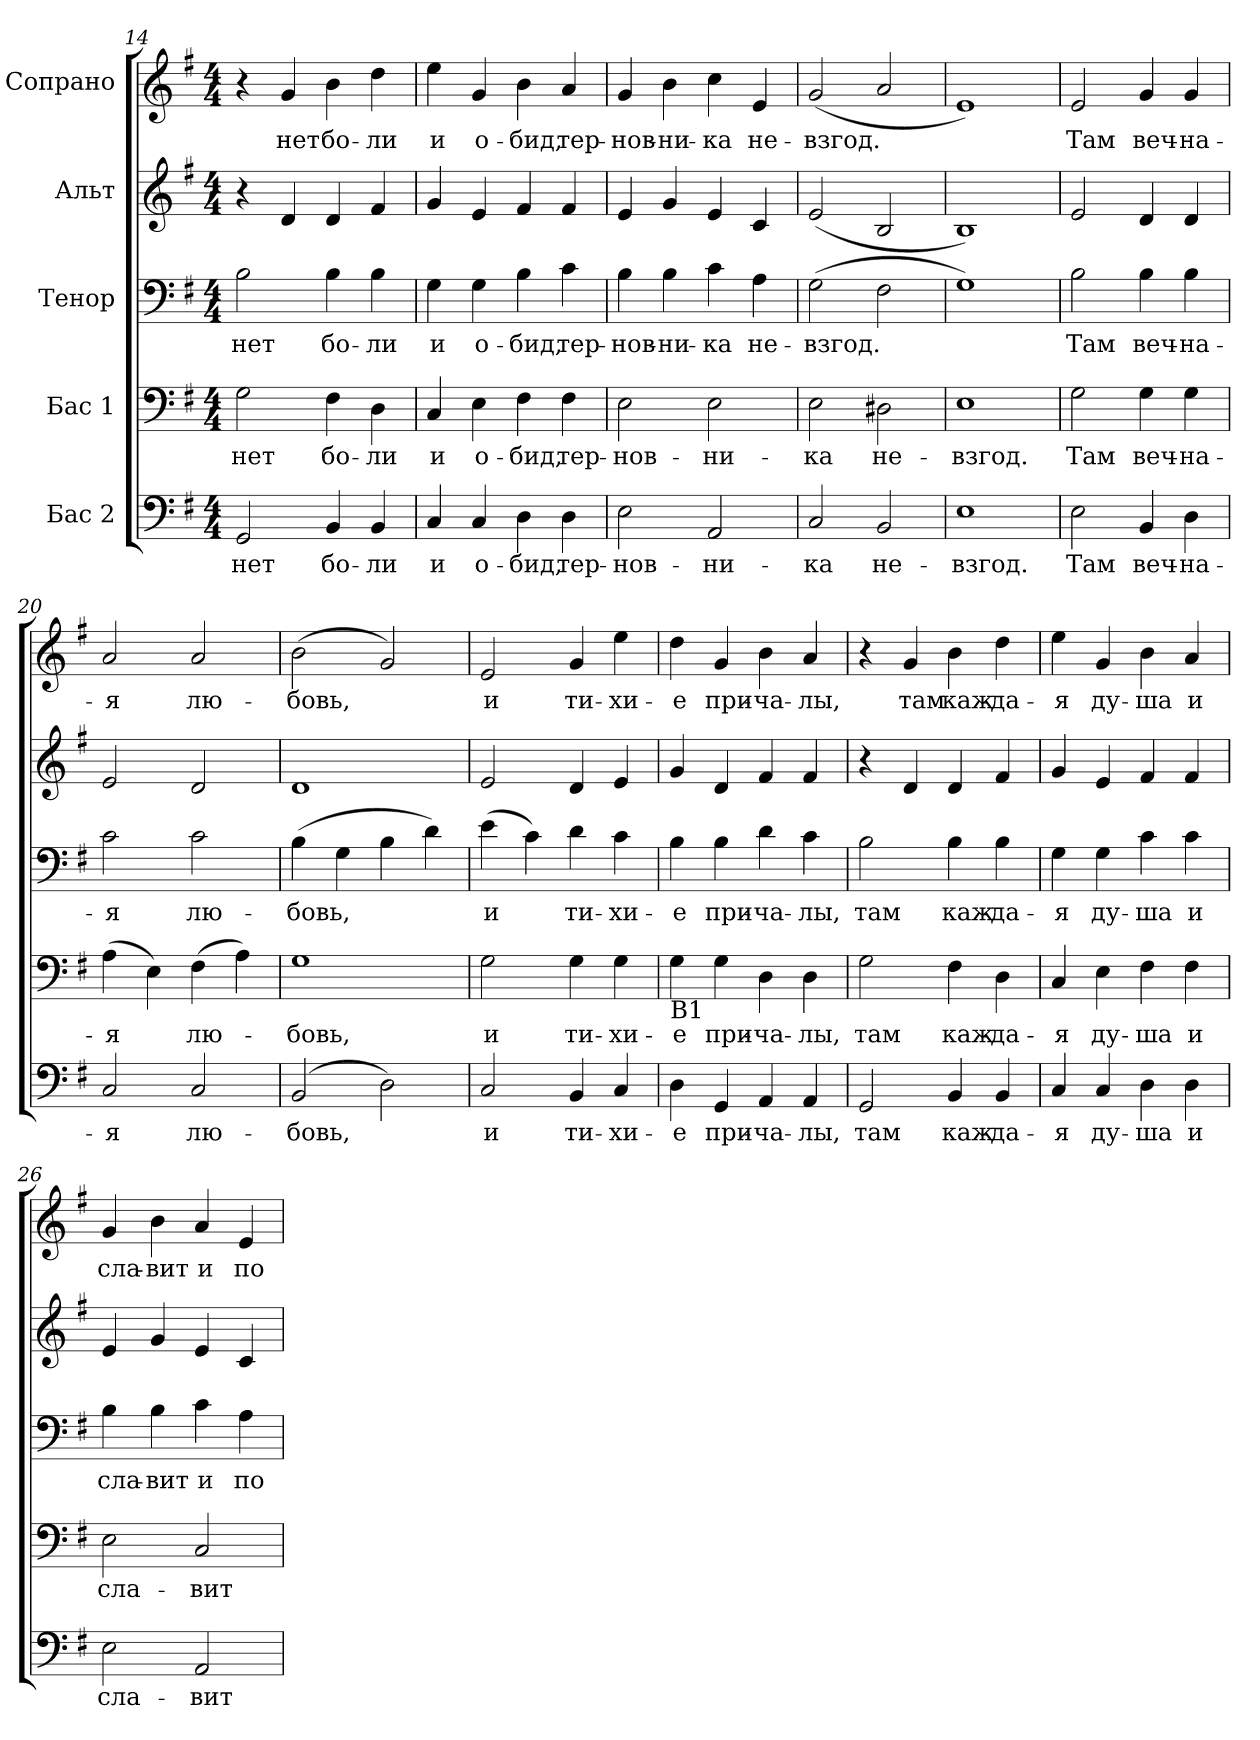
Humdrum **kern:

**kern	**text	**kern	**text	**kern	**text	**kern	**kern	**text
*part5	*part5	*part4	*part4	*part3	*part3	*part2	*part1	*part1
*staff5	*staff5	*staff4	*staff4	*staff3	*staff3	*staff2	*staff1	*staff1
*I"Бас 2	*	*I"Бас 1	*	*I"Тенор	*	*I"Альт	*I"Сопрано	*
*clefF4	*	*clefF4	*	*clefF4	*	*clefG2	*clefG2	*
*k[f#]	*	*k[f#]	*	*k[f#]	*	*k[f#]	*k[f#]	*
*M4/4	*	*M4/4	*	*M4/4	*	*M4/4	*M4/4	*
=14	=14	=14	=14	=14	=14	=14	=14	=14
!	!LO:LY:b	!	!LO:LY:b	!	!LO:LY:b	!	!	!
2GG/	нет	2G\	нет	2B\	нет	4r	4r	.
!	!	!	!	!	!	!	!	!LO:LY:b
.	.	.	.	.	.	4d/	4g/	нет
!	!LO:LY:b	!	!LO:LY:b	!	!LO:LY:b	!	!	!LO:LY:b
4BB/	бо-	4F#\	бо-	4B\	бо-	4d/	4b\	бо-
!	!LO:LY:b	!	!LO:LY:b	!	!LO:LY:b	!	!	!LO:LY:b
4BB/	-ли	4D\	-ли	4B\	-ли	4f#/	4dd\	-ли
=15	=15	=15	=15	=15	=15	=15	=15	=15
!	!LO:LY:b	!	!LO:LY:b	!	!LO:LY:b	!	!	!LO:LY:b
4C/	и	4C/	и	4G\	и	4g/	4ee\	и
!	!LO:LY:b	!	!LO:LY:b	!	!LO:LY:b	!	!	!LO:LY:b
4C/	о-	4E\	о-	4G\	о-	4e/	4g/	о-
!	!LO:LY:b	!	!LO:LY:b	!	!LO:LY:b	!	!	!LO:LY:b
4D\	-бид,	4F#\	-бид,	4B\	-бид,	4f#/	4b\	-бид,
!	!LO:LY:b	!	!LO:LY:b	!	!LO:LY:b	!	!	!LO:LY:b
4D\	тер-	4F#\	тер-	4c\	тер-	4f#/	4a/	тер-
=16	=16	=16	=16	=16	=16	=16	=16	=16
!	!LO:LY:b	!	!LO:LY:b	!	!LO:LY:b	!	!	!LO:LY:b
2E\	-нов-	2E\	-нов-	4B\	-нов-	4e/	4g/	-нов-
!	!	!	!	!	!LO:LY:b	!	!	!LO:LY:b
.	.	.	.	4B\	-ни-	4g/	4b\	-ни-
!	!LO:LY:b	!	!LO:LY:b	!	!LO:LY:b	!	!	!LO:LY:b
2AA/	-ни-	2E\	-ни-	4c\	-ка	4e/	4cc\	-ка
!	!	!	!	!	!LO:LY:b	!	!	!LO:LY:b
.	.	.	.	4A\	не-	4c/	4e/	не-
=17	=17	=17	=17	=17	=17	=17	=17	=17
!	!LO:LY:b	!	!LO:LY:b	!	!LO:LY:b	!	!	!LO:LY:b
2C/	-ка	2E\	-ка	(2G\	-взгод.	(2e/	(2g/	-взгод.
!	!LO:LY:b	!	!LO:LY:b	!	!	!	!	!
2BB/	не-	2D#X\	не-	2F#\	.	2B/	2a/	.
=18	=18	=18	=18	=18	=18	=18	=18	=18
!	!LO:LY:b	!	!LO:LY:b	!	!	!	!	!
1E	-взгод.	1E	-взгод.	1G)	.	1B)	1e)	.
!!LO:PB:g=z
=19	=19	=19	=19	=19	=19	=19	=19	=19
!	!LO:LY:b	!	!LO:LY:b	!	!LO:LY:b	!	!	!LO:LY:b
2E\	Там	2G\	Там	2B\	Там	2e/	2e/	Там
!	!LO:LY:b	!	!LO:LY:b	!	!LO:LY:b	!	!	!LO:LY:b
4BB/	веч-	4G\	веч-	4B\	веч-	4d/	4g/	веч-
!	!LO:LY:b	!	!LO:LY:b	!	!LO:LY:b	!	!	!LO:LY:b
4D\	-на-	4G\	-на-	4B\	-на-	4d/	4g/	-на-
=20	=20	=20	=20	=20	=20	=20	=20	=20
!	!LO:LY:b	!	!LO:LY:b	!	!LO:LY:b	!	!	!LO:LY:b
2C/	-я	(4A\	-я	2c\	-я	2e/	2a/	-я
.	.	4E\)	.	.	.	.	.	.
!	!LO:LY:b	!	!LO:LY:b	!	!LO:LY:b	!	!	!LO:LY:b
2C/	лю-	(4F#\	лю-	2c\	лю-	2d/	2a/	лю-
.	.	4A\)	.	.	.	.	.	.
=21	=21	=21	=21	=21	=21	=21	=21	=21
!	!LO:LY:b	!	!LO:LY:b	!	!LO:LY:b	!	!	!LO:LY:b
(2BB/	-бовь,	1G	-бовь,	(4B\	-бовь,	1d	(2b\	-бовь,
.	.	.	.	4G\	.	.	.	.
2D\)	.	.	.	4B\	.	.	2g/)	.
.	.	.	.	4d\)	.	.	.	.
=22	=22	=22	=22	=22	=22	=22	=22	=22
!	!LO:LY:b	!	!LO:LY:b	!	!LO:LY:b	!	!	!LO:LY:b
2C/	и	2G\	и	(4e\	и	2e/	2e/	и
.	.	.	.	4c\)	.	.	.	.
!	!LO:LY:b	!	!LO:LY:b	!	!LO:LY:b	!	!	!LO:LY:b
4BB/	ти-	4G\	ти-	4d\	ти-	4d/	4g/	ти-
!	!LO:LY:b	!	!LO:LY:b	!	!LO:LY:b	!	!	!LO:LY:b
4C/	-хи-	4G\	-хи-	4c\	-хи-	4e/	4ee\	-хи-
=23	=23	=23	=23	=23	=23	=23	=23	=23
!	!	!LO:TX:b:t=B1	!	!	!	!	!	!
!	!LO:LY:b	!	!LO:LY:b	!	!LO:LY:b	!	!	!LO:LY:b
4D\	-е	4G\	-е	4B\	-е	4g/	4dd\	-е
!	!LO:LY:b	!	!LO:LY:b	!	!LO:LY:b	!	!	!LO:LY:b
4GG/	при-	4G\	при-	4B\	при-	4d/	4g/	при-
!	!LO:LY:b	!	!LO:LY:b	!	!LO:LY:b	!	!	!LO:LY:b
4AA/	-ча-	4D\	-ча-	4d\	-ча-	4f#/	4b\	-ча-
!	!LO:LY:b	!	!LO:LY:b	!	!LO:LY:b	!	!	!LO:LY:b
4AA/	-лы,	4D\	-лы,	4c\	-лы,	4f#/	4a/	-лы,
=24	=24	=24	=24	=24	=24	=24	=24	=24
!	!LO:LY:b	!	!LO:LY:b	!	!LO:LY:b	!	!	!
2GG/	там	2G\	там	2B\	там	4r	4r	.
!	!	!	!	!	!	!	!	!LO:LY:b
.	.	.	.	.	.	4d/	4g/	там
!	!LO:LY:b	!	!LO:LY:b	!	!LO:LY:b	!	!	!LO:LY:b
4BB/	каж-	4F#\	каж-	4B\	каж-	4d/	4b\	каж-
!	!LO:LY:b	!	!LO:LY:b	!	!LO:LY:b	!	!	!LO:LY:b
4BB/	-да-	4D\	-да-	4B\	-да-	4f#/	4dd\	-да-
=25	=25	=25	=25	=25	=25	=25	=25	=25
!	!LO:LY:b	!	!LO:LY:b	!	!LO:LY:b	!	!	!LO:LY:b
4C/	-я	4C/	-я	4G\	-я	4g/	4ee\	-я
!	!LO:LY:b	!	!LO:LY:b	!	!LO:LY:b	!	!	!LO:LY:b
4C/	ду-	4E\	ду-	4G\	ду-	4e/	4g/	ду-
!	!LO:LY:b	!	!LO:LY:b	!	!LO:LY:b	!	!	!LO:LY:b
4D\	-ша	4F#\	-ша	4c\	-ша	4f#/	4b\	-ша
!	!LO:LY:b	!	!LO:LY:b	!	!LO:LY:b	!	!	!LO:LY:b
4D\	и	4F#\	и	4c\	и	4f#/	4a/	и
=26	=26	=26	=26	=26	=26	=26	=26	=26
!	!LO:LY:b	!	!LO:LY:b	!	!LO:LY:b	!	!	!LO:LY:b
2E\	сла-	2E\	сла-	4B\	сла-	4e/	4g/	сла-
!	!	!	!	!	!LO:LY:b	!	!	!LO:LY:b
.	.	.	.	4B\	-вит	4g/	4b\	-вит
!	!LO:LY:b	!	!LO:LY:b	!	!LO:LY:b	!	!	!LO:LY:b
2AA/	-вит	2C/	-вит	4c\	и	4e/	4a/	и
!	!	!	!	!	!LO:LY:b	!	!	!LO:LY:b
.	.	.	.	4A\	по-	4c/	4e/	по-
=	=	=	=	=	=	=	=	=
*-	*-	*-	*-	*-	*-	*-	*-	*-
